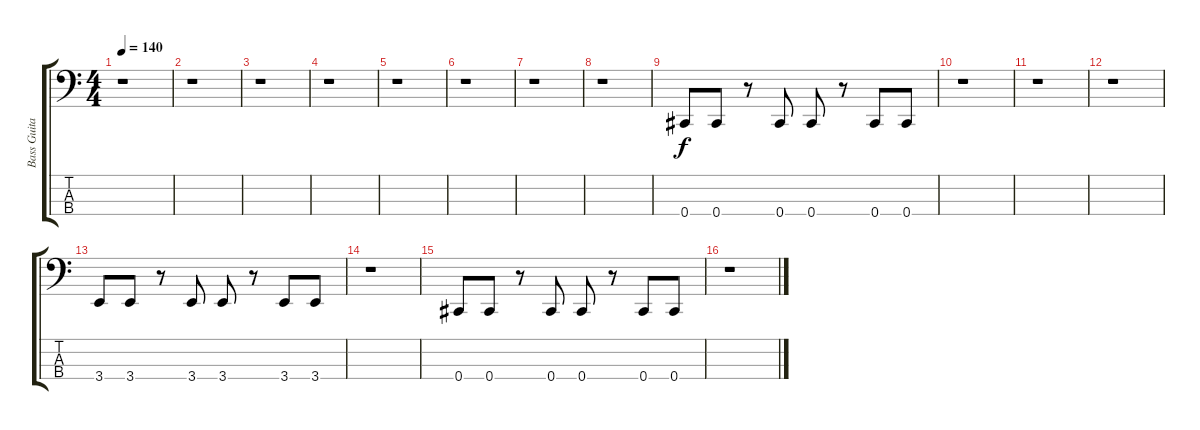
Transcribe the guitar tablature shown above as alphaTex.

\track ("Bass Guitar" "Bass Guita") {instrument electricbassfinger}
\staff {score tabs}
\tuning (E2 B1 Gb1 Db1) {hide}
\ts (4 4)
\tempo 140
\clef f4
\ks c
r.1{dy f instrument electricbassfinger} |
r.1 |
r.1 |
r.1 |
r.1 |
r.1 |
r.1 |
r.1 |
0.4.8 0.4.8 r.8 0.4.8 0.4.8 r.8 0.4.8 0.4.8 |
r.1 |
r.1 |
r.1 |
3.4.8 3.4.8 r.8 3.4.8 3.4.8 r.8 3.4.8 3.4.8 |
r.1 |
0.4.8 0.4.8 r.8 0.4.8 0.4.8 r.8 0.4.8 0.4.8 |
r.1
